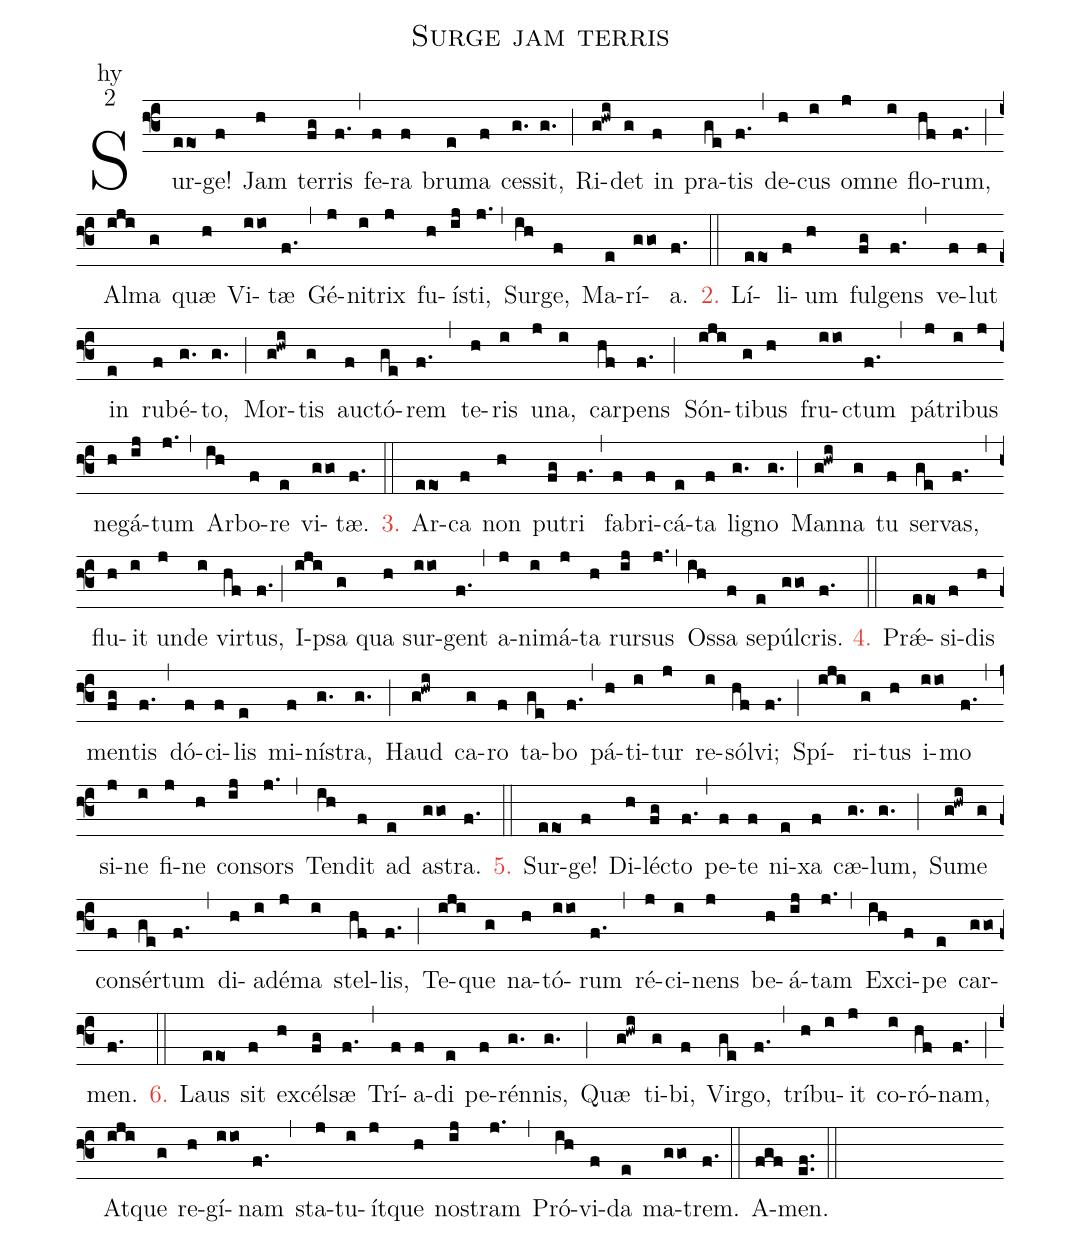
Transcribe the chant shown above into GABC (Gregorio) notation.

name:Surge jam terris;
office-part:hy;
mode:2;
%%
(f3) Sur(eeo)ge!(f) Jam(h) ter(fg)ris(f.) (,) fe(f)ra(f) bru(e)ma(f) ces(g.)sit,(g.) (;)
Ri(g!hwi)det(g) in(f) pra(ge)tis(f.) (,) de(h)cus(i) om(j)ne(i) flo(hf)rum,(f.) (;)
Al(iji)ma(g) quæ(h) Vi(iio)tæ(f.) (,) Gé(j)ni(i)trix(j) fu(h)í(ij)sti,(j.) (,)
Sur(ih)ge,(f) Ma(e)rí(ggo)a.(f.) (::)

<c>2.</c> Lí(eeo)li(f)um(h) ful(fg)gens(f.) (,) ve(f)lut(f) in(e) ru(f)bé(g.)to,(g.) (;)
Mor(g!hwi)tis(g) au(f)ctó(ge)rem(f.) (,) te(h)ris(i) u(j)na,(i) car(hf)pens(f.) (;)
Són(iji)ti(g)bus(h) fru(iio)ctum(f.) (,) pá(j)tri(i)bus(j) ne(h)gá(ij)tum(j.) (,)
Ar(ih)bo(f)re(e) vi(ggo)tæ.(f.) (::)

<c>3.</c> Ar(eeo)ca(f) non(h) pu(fg)tri(f.) (,) fa(f)bri(f)cá(e)ta(f) li(g.)gno(g.) (;)
Man(g!hwi)na(g) tu(f) ser(ge)vas,(f.) (,) flu(h)it(i) un(j)de(i) vir(hf)tus,(f.) (;)
I(iji)psa(g) qua(h) sur(iio)gent(f.) (,) a(j)ni(i)má(j)ta(h) rur(ij)sus(j.) (,)
Os(ih)sa(f) se(e)púl(ggo)cris.(f.) (::)

<c>4.</c> Prǽ(eeo)si(f)dis(h) men(fg)tis(f.) (,) dó(f)ci(f)lis(e) mi(f)ní(g.)stra,(g.) (;)
Haud(g!hwi) ca(g)ro(f) ta(ge)bo(f.) (,) pá(h)ti(i)tur(j) re(i)sól(hf)vi;(f.) (;)
Spí(iji)ri(g)tus(h) i(iio)mo(f.) (,) si(j)ne(i) fi(j)ne(h) con(ij)sors(j.) (,)
Ten(ih)dit(f) ad(e) a(ggo)stra.(f.) (::)

<c>5.</c> Sur(eeo)ge!(f) Di(h)lé(fg)cto(f.) (,) pe(f)te(f) ni(e)xa(f) cæ(g.)lum,(g.) (;)
Su(g!hwi)me(g) con(f)sér(ge)tum(f.) (,) di(h)a(i)dé(j)ma(i) stel(hf)lis,(f.) (;)
Te(iji)que(g) na(h)tó(iio)rum(f.) (,) ré(j)ci(i)nens(j) be(h)á(ij)tam(j.) (,)
Ex(ih)ci(f)pe(e) car(ggo)men.(f.) (::)

<c>6.</c> Laus(eeo) sit(f) ex(h)cél(fg)sæ(f.) (,) Trí(f)a(f)di(e) pe(f)rén(g.)nis,(g.) (;)
Quæ(g!hwi) ti(g)bi,(f) Vir(ge)go,(f.) (,) trí(h)bu(i)it(j) co(i)ró(hf)nam,(f.) (;)
At(iji)que(g) re(h)gí(iio)nam(f.) (,) sta(j)tu(i)ít(j)que(h) no(ij)stram(j.) (,)
Pró(ih)vi(f)da(e) ma(ggo)trem.(f.) (::)

A(fgf)men.(e.f.) (::)
